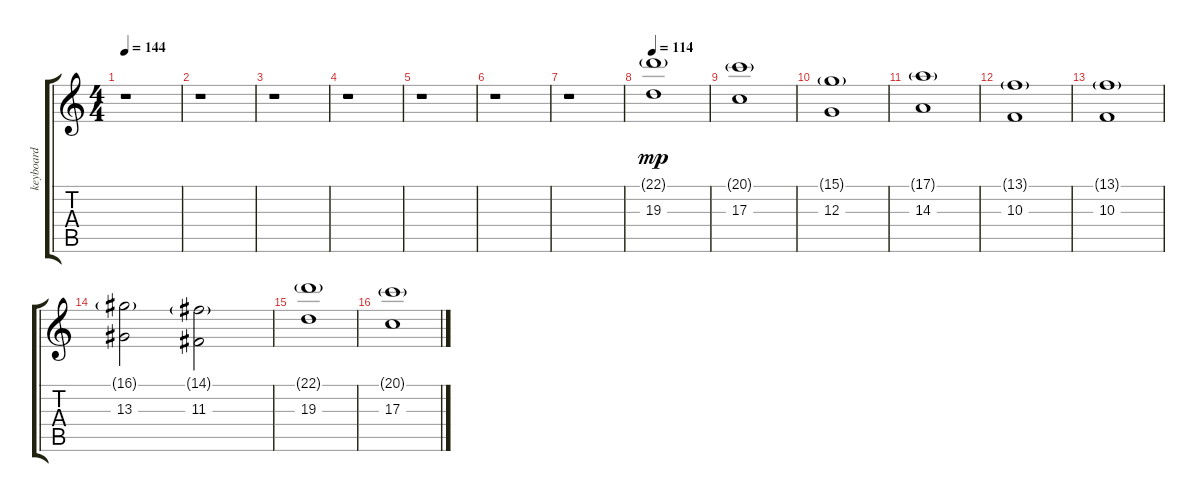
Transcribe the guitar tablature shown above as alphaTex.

\track ("keyboard" "keyboard") {instrument pad4choir}
\staff {score tabs}
\tuning (E4 B3 G3 D3 A2 E2) {hide}
\ts (4 4)
\tempo 144
\clef g2
\ks c
r.1{dy f} |
r.1 |
r.1 |
r.1 |
r.1 |
r.1 |
r.1 |
\tempo 114
(22.1{g} 19.3).1{dy mp instrument stringensemble1} |
(20.1{g} 17.3).1 |
(15.1{g} 12.3).1 |
(17.1{g} 14.3).1 |
(13.1{g} 10.3).1 |
(13.1{g} 10.3).1 |
(16.1{g} 13.3).2 (14.1{g} 11.3).2 |
(22.1{g} 19.3).1 |
(20.1{g} 17.3).1
